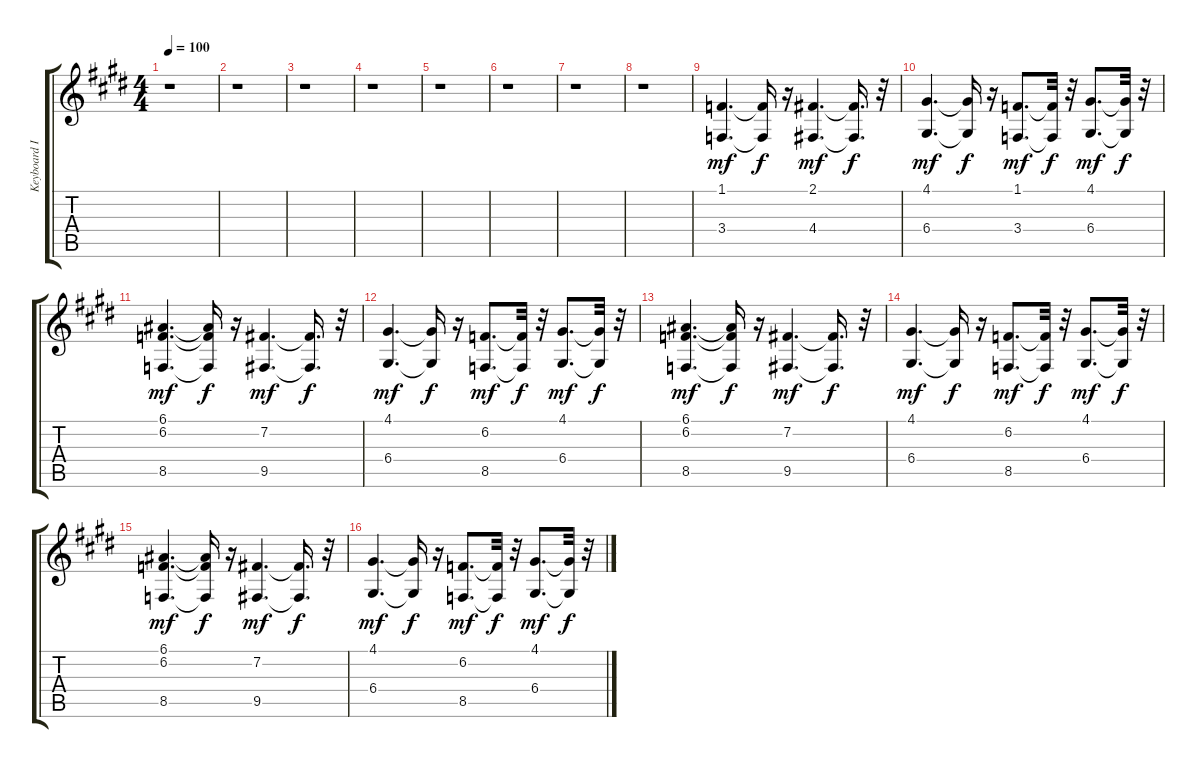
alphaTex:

\track ("Keyboard I" "Keyboard I") {instrument accordion}
\staff {score tabs}
\tuning (E4 B3 G3 D3 A2 E2) {hide}
\ts (4 4)
\tempo 100
\clef g2
\ks e
r.1{dy mf} |
r.1 |
r.1 |
r.1 |
r.1 |
r.1 |
r.1 |
r.1 |
(1.1 3.4).4{d} (1.1{t} 3.4{t}).16{dy f} r.16 (2.1 4.4).4{d dy mf} (2.1{t} 4.4{t}).16{d dy f} r.32 |
(4.1 6.4).4{d dy mf} (4.1{t} 6.4{t}).16{dy f} r.16 (1.1 3.4).8{d dy mf} (1.1{t} 3.4{t}).32{dy f} r.32 (4.1 6.4).8{d dy mf} (4.1{t} 6.4{t}).32{dy f} r.32 |
(6.1 6.2 8.5).4{d dy mf} (6.1{t} 6.2{t} 8.5{t}).16{dy f} r.16 (7.2 9.5).4{d dy mf} (7.2{t} 9.5{t}).16{d dy f} r.32 |
(4.1 6.4).4{d dy mf} (4.1{t} 6.4{t}).16{dy f} r.16 (6.2 8.5).8{d dy mf} (6.2{t} 8.5{t}).32{dy f} r.32 (4.1 6.4).8{d dy mf} (4.1{t} 6.4{t}).32{dy f} r.32 |
(6.1 6.2 8.5).4{d dy mf} (6.1{t} 6.2{t} 8.5{t}).16{dy f} r.16 (7.2 9.5).4{d dy mf} (7.2{t} 9.5{t}).16{d dy f} r.32 |
(4.1 6.4).4{d dy mf} (4.1{t} 6.4{t}).16{dy f} r.16 (6.2 8.5).8{d dy mf} (6.2{t} 8.5{t}).32{dy f} r.32 (4.1 6.4).8{d dy mf} (4.1{t} 6.4{t}).32{dy f} r.32 |
(6.1 6.2 8.5).4{d dy mf} (6.1{t} 6.2{t} 8.5{t}).16{dy f} r.16 (7.2 9.5).4{d dy mf} (7.2{t} 9.5{t}).16{d dy f} r.32 |
(4.1 6.4).4{d dy mf} (4.1{t} 6.4{t}).16{dy f} r.16 (6.2 8.5).8{d dy mf} (6.2{t} 8.5{t}).32{dy f} r.32 (4.1 6.4).8{d dy mf} (4.1{t} 6.4{t}).32{dy f} r.32
